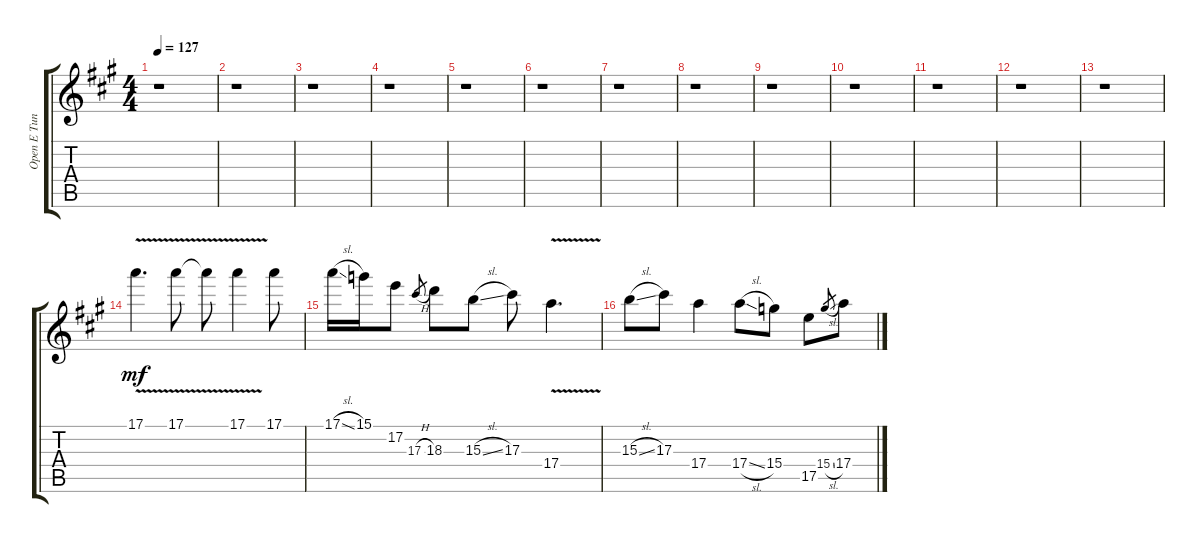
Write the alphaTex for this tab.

\track ("Open E Tuning Dist Gtr." "Open E Tun") {instrument distortionguitar}
\staff {score tabs}
\tuning (E4 B3 Ab3 E3 B2 E2) {hide}
\ts (4 4)
\tempo 127
\clef g2
\ks a
r.1{dy mf} |
r.1 |
r.1 |
r.1 |
r.1 |
r.1 |
r.1 |
r.1 |
r.1 |
r.1 |
r.1 |
r.1 |
r.1 |
17.1{v}.4{d} 17.1{v}.8 17.1{v t}.8 17.1{v}.4 17.1.8 |
17.1{sl}.16 15.1.16 17.2.8 17.3{h}.8{gr} 18.3.8 15.3{sl}.8 17.3.8 17.4{v}.4{d} |
15.3{sl}.8 17.3.8 17.4.4 17.4{sl}.8 15.4.8 17.5.8 15.4{sl}.8{gr} 17.4.8
